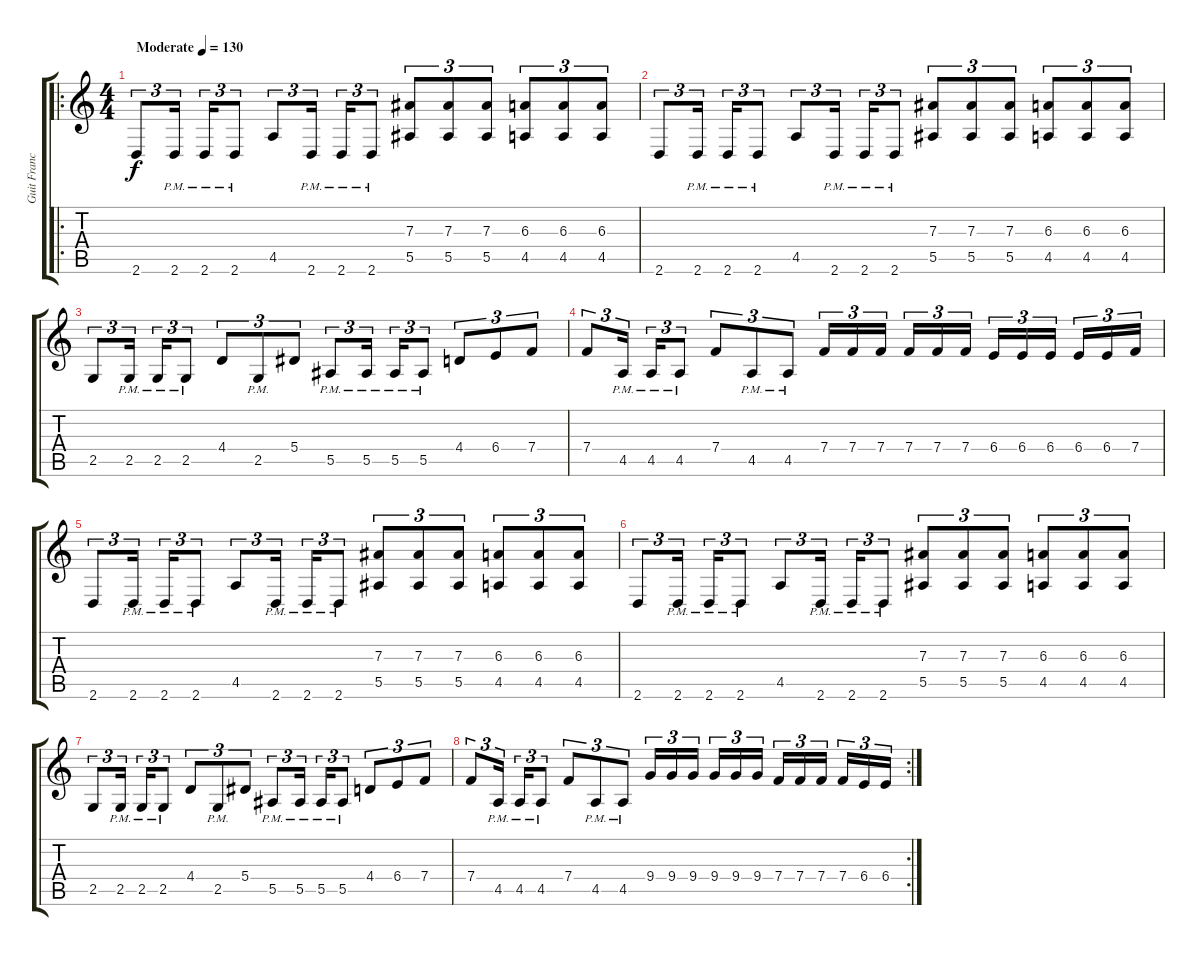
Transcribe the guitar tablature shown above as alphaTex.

\track ("Guit Francis" "Guit Franc") {instrument distortionguitar}
\staff {score tabs}
\tuning (C4 G3 Eb3 Bb2 F2 C2) {hide}
\ro
\ts (4 4)
\tempo (130 "Moderate")
\clef g2
\ks c
2.6.8{tu (3 2) dy f instrument distortionguitar} 2.6{pm}.16{tu (3 2) beam splitsecondary} 2.6{pm}.16{tu (3 2)} 2.6{pm}.8{tu (3 2)} 4.5.8{tu (3 2)} 2.6{pm}.16{tu (3 2) beam splitsecondary} 2.6{pm}.16{tu (3 2)} 2.6{pm}.8{tu (3 2)} (7.3 5.5).8{tu (3 2)} (7.3 5.5).8{tu (3 2)} (7.3 5.5).8{tu (3 2)} (6.3 4.5).8{tu (3 2)} (6.3 4.5).8{tu (3 2)} (6.3 4.5).8{tu (3 2)} |
2.6.8{tu (3 2)} 2.6{pm}.16{tu (3 2) beam splitsecondary} 2.6{pm}.16{tu (3 2)} 2.6{pm}.8{tu (3 2)} 4.5.8{tu (3 2)} 2.6{pm}.16{tu (3 2) beam splitsecondary} 2.6{pm}.16{tu (3 2)} 2.6{pm}.8{tu (3 2)} (7.3 5.5).8{tu (3 2)} (7.3 5.5).8{tu (3 2)} (7.3 5.5).8{tu (3 2)} (6.3 4.5).8{tu (3 2)} (6.3 4.5).8{tu (3 2)} (6.3 4.5).8{tu (3 2)} |
2.5.8{tu (3 2)} 2.5{pm}.16{tu (3 2) beam splitsecondary} 2.5{pm}.16{tu (3 2)} 2.5{pm}.8{tu (3 2)} 4.4.8{tu (3 2)} 2.5{pm}.8{tu (3 2)} 5.4.8{tu (3 2)} 5.5{pm}.8{tu (3 2)} 5.5{pm}.16{tu (3 2) beam splitsecondary} 5.5{pm}.16{tu (3 2)} 5.5{pm}.8{tu (3 2)} 4.4.8{tu (3 2)} 6.4.8{tu (3 2)} 7.4.8{tu (3 2)} |
7.4.8{tu (3 2)} 4.5{pm}.16{tu (3 2) beam splitsecondary} 4.5{pm}.16{tu (3 2)} 4.5{pm}.8{tu (3 2)} 7.4.8{tu (3 2)} 4.5{pm}.8{tu (3 2)} 4.5{pm}.8{tu (3 2)} 7.4.16{tu (3 2)} 7.4.16{tu (3 2)} 7.4.16{tu (3 2) beam splitsecondary} 7.4.16{tu (3 2)} 7.4.16{tu (3 2)} 7.4.16{tu (3 2)} 6.4.16{tu (3 2)} 6.4.16{tu (3 2)} 6.4.16{tu (3 2) beam splitsecondary} 6.4.16{tu (3 2)} 6.4.16{tu (3 2)} 7.4.16{tu (3 2)} |
2.6.8{tu (3 2)} 2.6{pm}.16{tu (3 2) beam splitsecondary} 2.6{pm}.16{tu (3 2)} 2.6{pm}.8{tu (3 2)} 4.5.8{tu (3 2)} 2.6{pm}.16{tu (3 2) beam splitsecondary} 2.6{pm}.16{tu (3 2)} 2.6{pm}.8{tu (3 2)} (7.3 5.5).8{tu (3 2)} (7.3 5.5).8{tu (3 2)} (7.3 5.5).8{tu (3 2)} (6.3 4.5).8{tu (3 2)} (6.3 4.5).8{tu (3 2)} (6.3 4.5).8{tu (3 2)} |
2.6.8{tu (3 2)} 2.6{pm}.16{tu (3 2) beam splitsecondary} 2.6{pm}.16{tu (3 2)} 2.6{pm}.8{tu (3 2)} 4.5.8{tu (3 2)} 2.6{pm}.16{tu (3 2) beam splitsecondary} 2.6{pm}.16{tu (3 2)} 2.6{pm}.8{tu (3 2)} (7.3 5.5).8{tu (3 2)} (7.3 5.5).8{tu (3 2)} (7.3 5.5).8{tu (3 2)} (6.3 4.5).8{tu (3 2)} (6.3 4.5).8{tu (3 2)} (6.3 4.5).8{tu (3 2)} |
2.5.8{tu (3 2)} 2.5{pm}.16{tu (3 2) beam splitsecondary} 2.5{pm}.16{tu (3 2)} 2.5{pm}.8{tu (3 2)} 4.4.8{tu (3 2)} 2.5{pm}.8{tu (3 2)} 5.4.8{tu (3 2)} 5.5{pm}.8{tu (3 2)} 5.5{pm}.16{tu (3 2) beam splitsecondary} 5.5{pm}.16{tu (3 2)} 5.5{pm}.8{tu (3 2)} 4.4.8{tu (3 2)} 6.4.8{tu (3 2)} 7.4.8{tu (3 2)} |
\rc 2
7.4.8{tu (3 2)} 4.5{pm}.16{tu (3 2) beam splitsecondary} 4.5{pm}.16{tu (3 2)} 4.5{pm}.8{tu (3 2)} 7.4.8{tu (3 2)} 4.5{pm}.8{tu (3 2)} 4.5{pm}.8{tu (3 2)} 9.4.16{tu (3 2)} 9.4.16{tu (3 2)} 9.4.16{tu (3 2) beam splitsecondary} 9.4.16{tu (3 2)} 9.4.16{tu (3 2)} 9.4.16{tu (3 2)} 7.4.16{tu (3 2)} 7.4.16{tu (3 2)} 7.4.16{tu (3 2) beam splitsecondary} 7.4.16{tu (3 2)} 6.4.16{tu (3 2)} 6.4.16{tu (3 2)}
